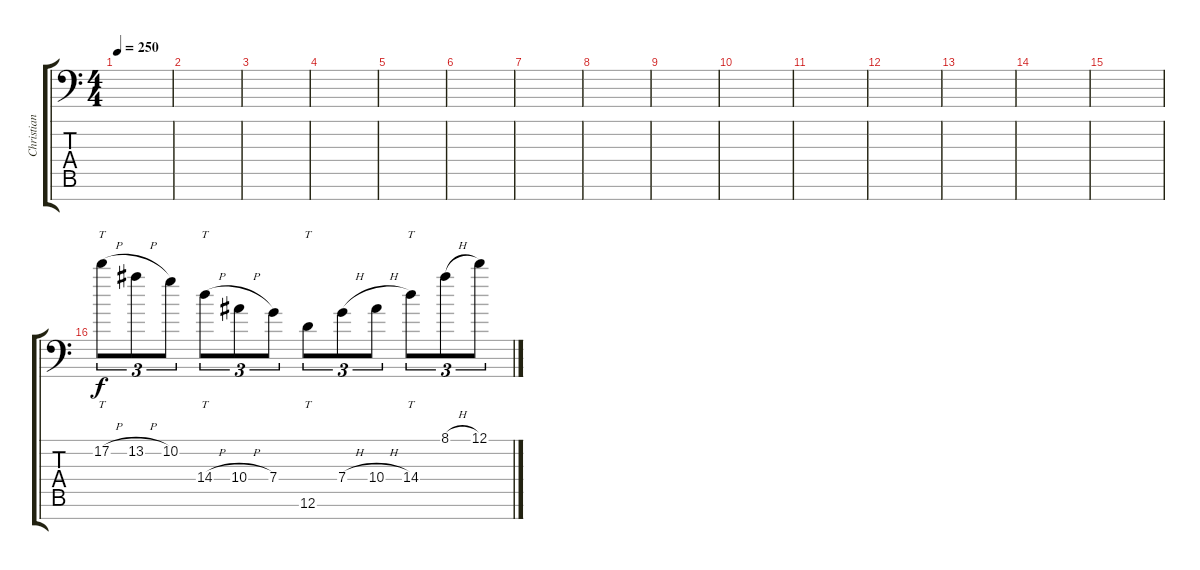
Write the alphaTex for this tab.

\track ("Christian Muenzner 2" "Christian ") {instrument distortionguitar}
\staff {score tabs}
\tuning (D4 A3 F3 C3 G2 D2 C-1) {hide}
\ts (4 4)
\tempo 250
\clef f4
\ks c
|
|
|
|
|
|
|
|
|
|
|
|
|
|
|
17.2{h}.8{tt tu (3 2)} 13.2{h}.8{tu (3 2)} 10.2.8{tu (3 2)} 14.4{h}.8{tt tu (3 2)} 10.4{h}.8{tu (3 2)} 7.4.8{tu (3 2)} 12.6.8{tt tu (3 2)} 7.4{h}.8{tu (3 2)} 10.4{h}.8{tu (3 2)} 14.4.8{tt tu (3 2)} 8.1{h}.8{tu (3 2)} 12.1{h}.8{tu (3 2)}
